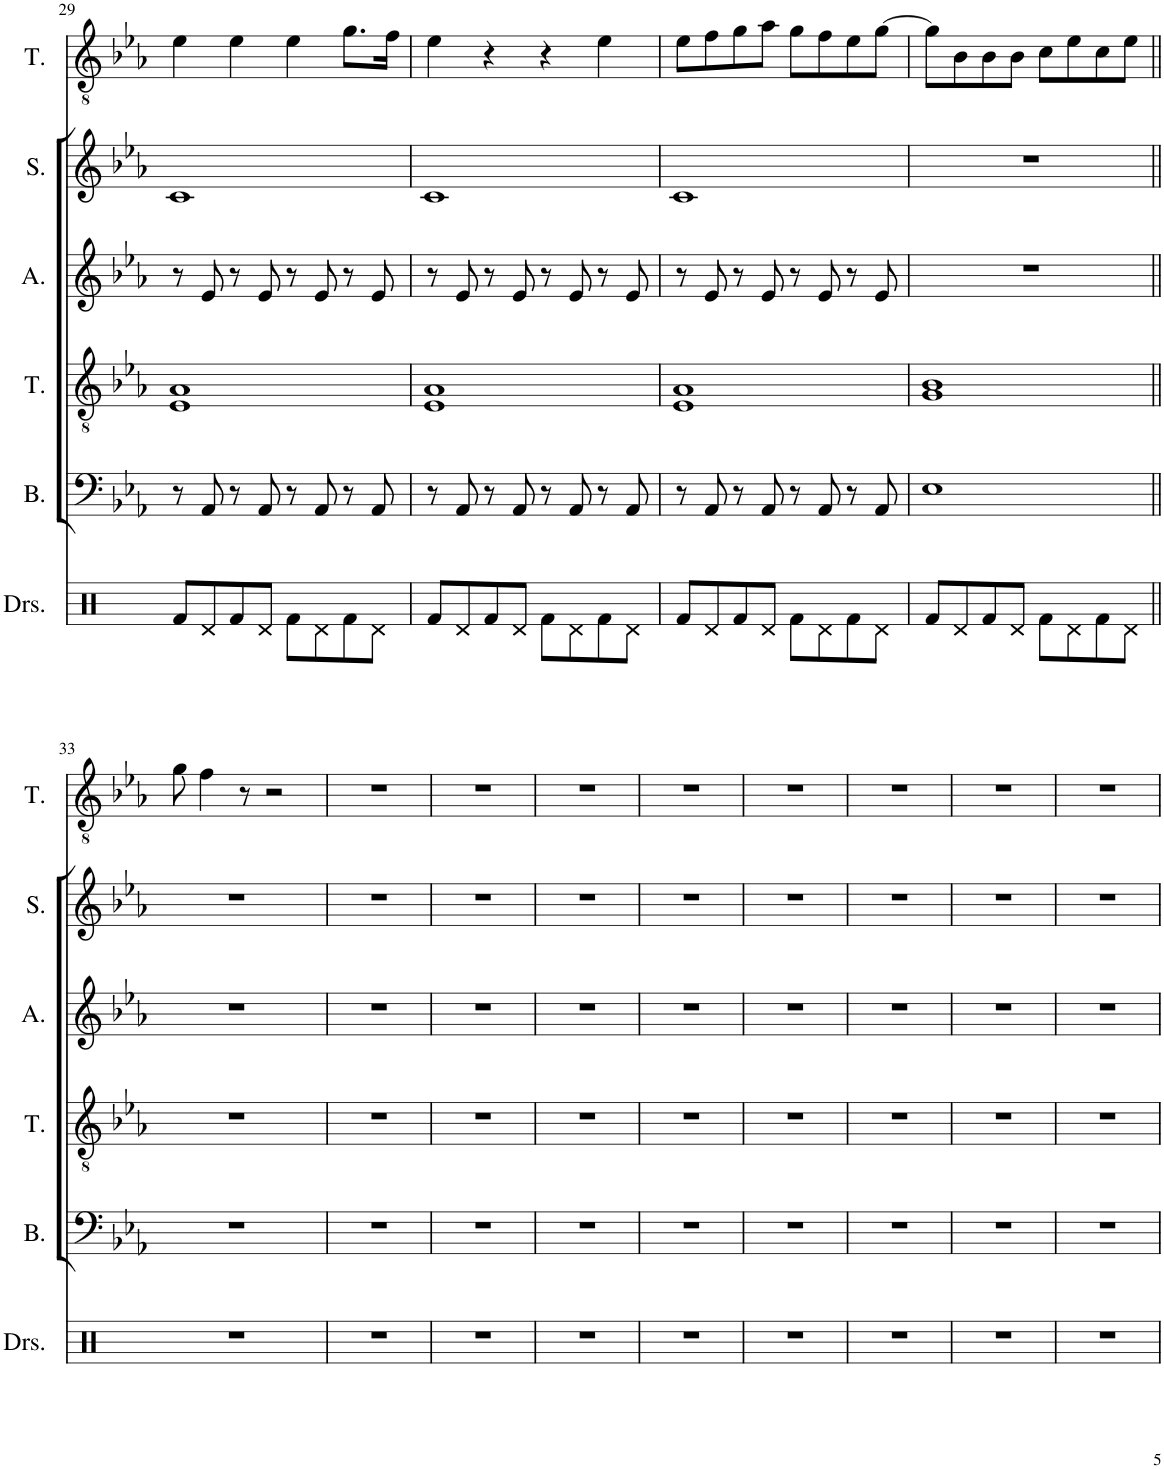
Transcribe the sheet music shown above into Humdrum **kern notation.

**kern	**kern	**kern	**kern	**kern	**kern
*part6	*part5	*part4	*part3	*part2	*part1
*staff6	*staff5	*staff4	*staff3	*staff2	*staff1
*I"Drumset	*I"Bass	*I"Tenor	*I"Alto	*I"Soprano	*I"Tenor
*I'Drs.	*I'B.	*I'T.	*I'A.	*I'S.	*I'T.
!!LO:PB:g=z
*clefX	*clefF4	*clefGv2	*clefG2	*clefG2	*clefGv2
*k[]	*k[b-e-a-]	*k[b-e-a-]	*k[b-e-a-]	*k[b-e-a-]	*k[b-e-a-]
*M4/4	*M4/4	*M4/4	*M4/4	*M4/4	*M4/4
=29	=29	=29	=29	=29	=29
8Rf/L	8r	1E- 1A-	8r	1c	4e-\
8Rd/	8AA-/	.	8e-/	.	.
8Rf/	8r	.	8r	.	4e-\
8Rd/J	8AA-/	.	8e-/	.	.
8Rf\L	8r	.	8r	.	4e-\
8Rd\	8AA-/	.	8e-/	.	.
8Rf\	8r	.	8r	.	8.g\L
8Rd\J	8AA-/	.	8e-/	.	.
.	.	.	.	.	16f\Jk
=30	=30	=30	=30	=30	=30
8Rf/L	8r	1E- 1A-	8r	1c	4e-\
8Rd/	8AA-/	.	8e-/	.	.
8Rf/	8r	.	8r	.	4r
8Rd/J	8AA-/	.	8e-/	.	.
8Rf\L	8r	.	8r	.	4r
8Rd\	8AA-/	.	8e-/	.	.
8Rf\	8r	.	8r	.	4e-\
8Rd\J	8AA-/	.	8e-/	.	.
=31	=31	=31	=31	=31	=31
8Rf/L	8r	1E- 1A-	8r	1c	8e-\L
8Rd/	8AA-/	.	8e-/	.	8f\
8Rf/	8r	.	8r	.	8g\
8Rd/J	8AA-/	.	8e-/	.	8a-\J
8Rf\L	8r	.	8r	.	8g\L
8Rd\	8AA-/	.	8e-/	.	8f\
8Rf\	8r	.	8r	.	8e-\
8Rd\J	8AA-/	.	8e-/	.	[8g\J
=32	=32	=32	=32	=32	=32
8Rf/L	1E-	1G 1B-	1r	1r	8g\L]
8Rd/	.	.	.	.	8B-\
8Rf/	.	.	.	.	8B-\
8Rd/J	.	.	.	.	8B-\J
8Rf\L	.	.	.	.	8c\L
8Rd\	.	.	.	.	8e-\
8Rf\	.	.	.	.	8c\
8Rd\J	.	.	.	.	8e-\J
!!LO:LB:g=z
=33||	=33||	=33||	=33||	=33||	=33||
1r	1r	1r	1r	1r	8g\
.	.	.	.	.	4f\
.	.	.	.	.	8r
.	.	.	.	.	2r
=34	=34	=34	=34	=34	=34
1r	1r	1r	1r	1r	1r
=35	=35	=35	=35	=35	=35
1r	1r	1r	1r	1r	1r
=36	=36	=36	=36	=36	=36
1r	1r	1r	1r	1r	1r
=37	=37	=37	=37	=37	=37
1r	1r	1r	1r	1r	1r
=38	=38	=38	=38	=38	=38
1r	1r	1r	1r	1r	1r
=39	=39	=39	=39	=39	=39
1r	1r	1r	1r	1r	1r
=40	=40	=40	=40	=40	=40
1r	1r	1r	1r	1r	1r
=41	=41	=41	=41	=41	=41
1r	1r	1r	1r	1r	1r
=	=	=	=	=	=
*-	*-	*-	*-	*-	*-
